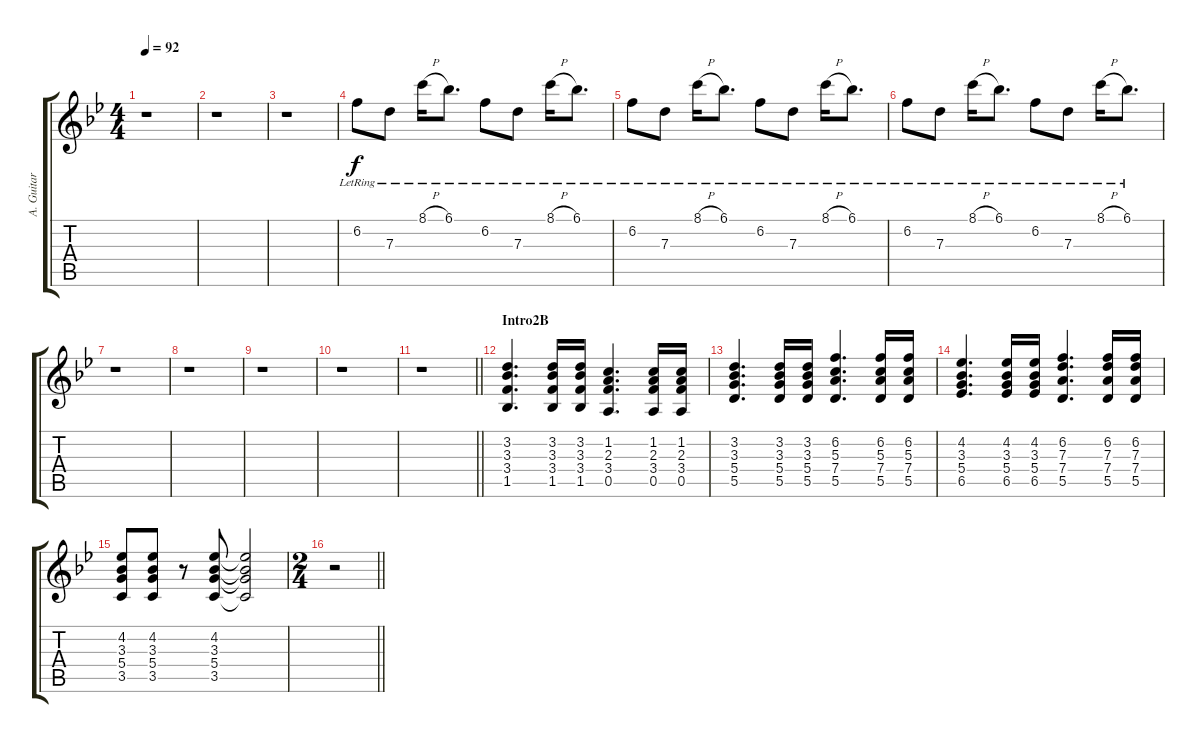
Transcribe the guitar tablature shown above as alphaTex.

\track ("A. Guitar I" "A. Guitar ") {instrument acousticguitarsteel}
\staff {score tabs}
\tuning (E4 B3 G3 D3 A2 E2) {hide}
\ts (4 4)
\tempo 92
\clef g2
\ks bb
r.1{dy f} |
r.1 |
r.1 |
6.2{lr}.8 7.3{lr}.8 8.1{h lr}.16 6.1{lr}.8{d} 6.2{lr}.8 7.3{lr}.8 8.1{h lr}.16 6.1{lr}.8{d} |
6.2{lr}.8 7.3{lr}.8 8.1{h lr}.16 6.1{lr}.8{d} 6.2{lr}.8 7.3{lr}.8 8.1{h lr}.16 6.1{lr}.8{d} |
6.2{lr}.8 7.3{lr}.8 8.1{h lr}.16 6.1{lr}.8{d} 6.2{lr}.8 7.3{lr}.8 8.1{h lr}.16 6.1{lr}.8{d} |
r.1 |
r.1 |
r.1 |
r.1 |
\barLineRight lightlight
r.1 |
\section ("" "Intro2B")
(3.2 3.3 3.4 1.5).4{d} (3.2 3.3 3.4 1.5).16 (3.2 3.3 3.4 1.5).16 (1.2 2.3 3.4 0.5).4{d} (1.2 2.3 3.4 0.5).16 (1.2 2.3 3.4 0.5).16 |
(3.2 3.3 5.4 5.5).4{d} (3.2 3.3 5.4 5.5).16 (3.2 3.3 5.4 5.5).16 (6.2 5.3 7.4 5.5).4{d} (6.2 5.3 7.4 5.5).16 (6.2 5.3 7.4 5.5).16 |
(4.2 3.3 5.4 6.5).4{d} (4.2 3.3 5.4 6.5).16 (4.2 3.3 5.4 6.5).16 (6.2 7.3 7.4 5.5).4{d} (6.2 7.3 7.4 5.5).16 (6.2 7.3 7.4 5.5).16 |
(4.2 3.3 5.4 3.5).8 (4.2 3.3 5.4 3.5).8 r.8 (4.2 3.3 5.4 3.5).8 (4.2{t} 3.3{t} 5.4{t} 3.5{t}).2 |
\ts (2 4)
\barLineRight lightlight
r.2
